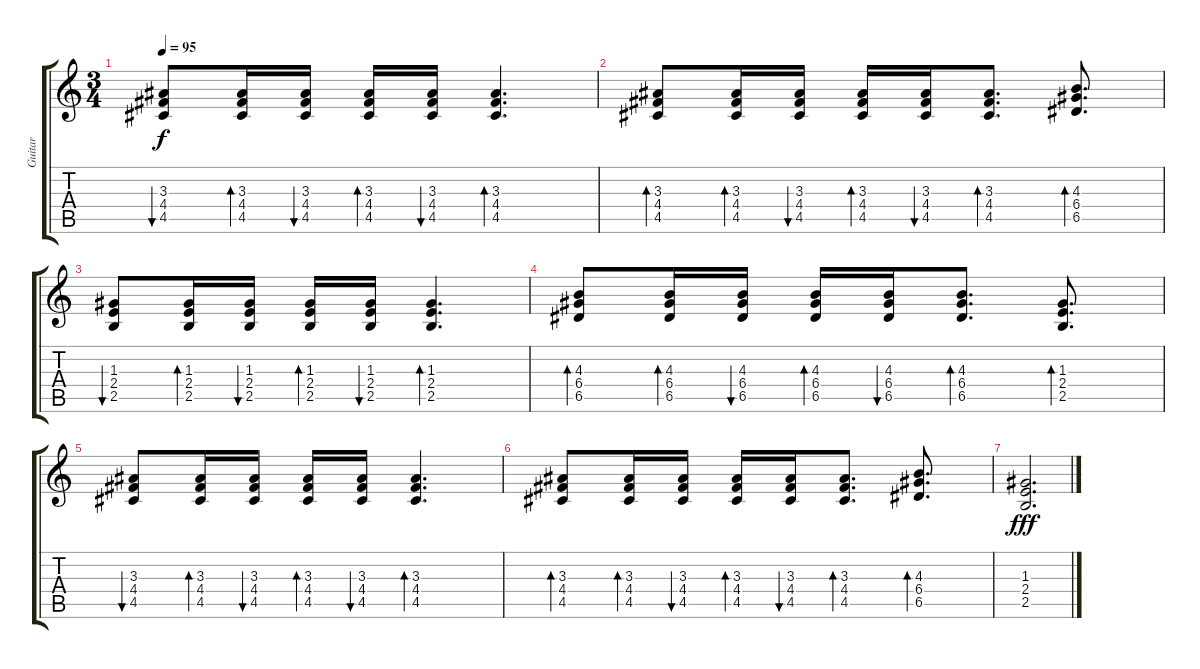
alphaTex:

\track ("Guitar" "Guitar") {instrument acousticguitarsteel}
\staff {score tabs}
\tuning (E4 B3 G3 D3 A2 E2) {hide}
\ts (3 4)
\tempo 95
\clef g2
\ks c
(3.3 4.4 4.5).8{bu 60 dy f} (3.3 4.4 4.5).16{bd 60} (3.3 4.4 4.5).16{bu 60} (3.3 4.4 4.5).16{bd 60} (3.3 4.4 4.5).16{bu 60} (3.3 4.4 4.5).4{d bd 60} |
(3.3 4.4 4.5).8{bd 60} (3.3 4.4 4.5).16{bd 60} (3.3 4.4 4.5).16{bu 60} (3.3 4.4 4.5).16{bd 60} (3.3 4.4 4.5).16{bu 60} (3.3 4.4 4.5).8{d bd 60} (4.3 6.4 6.5).8{d bd 60} |
(1.3 2.4 2.5).8{bu 60} (1.3 2.4 2.5).16{bd 60} (1.3 2.4 2.5).16{bu 60} (1.3 2.4 2.5).16{bd 60} (1.3 2.4 2.5).16{bu 60} (1.3 2.4 2.5).4{d bd 60} |
(4.3 6.4 6.5).8{bd 60} (4.3 6.4 6.5).16{bd 60} (4.3 6.4 6.5).16{bu 60} (4.3 6.4 6.5).16{bd 60} (4.3 6.4 6.5).16{bu 60} (4.3 6.4 6.5).8{d bd 60} (1.3 2.4 2.5).8{d bd 60} |
(3.3 4.4 4.5).8{bu 60} (3.3 4.4 4.5).16{bd 60} (3.3 4.4 4.5).16{bu 60} (3.3 4.4 4.5).16{bd 60} (3.3 4.4 4.5).16{bu 60} (3.3 4.4 4.5).4{d bd 60} |
(3.3 4.4 4.5).8{bd 60} (3.3 4.4 4.5).16{bd 60} (3.3 4.4 4.5).16{bu 60} (3.3 4.4 4.5).16{bd 60} (3.3 4.4 4.5).16{bu 60} (3.3 4.4 4.5).8{d bd 60} (4.3 6.4 6.5).8{d bd 60} |
(1.3 2.4 2.5).2{d dy fff}
